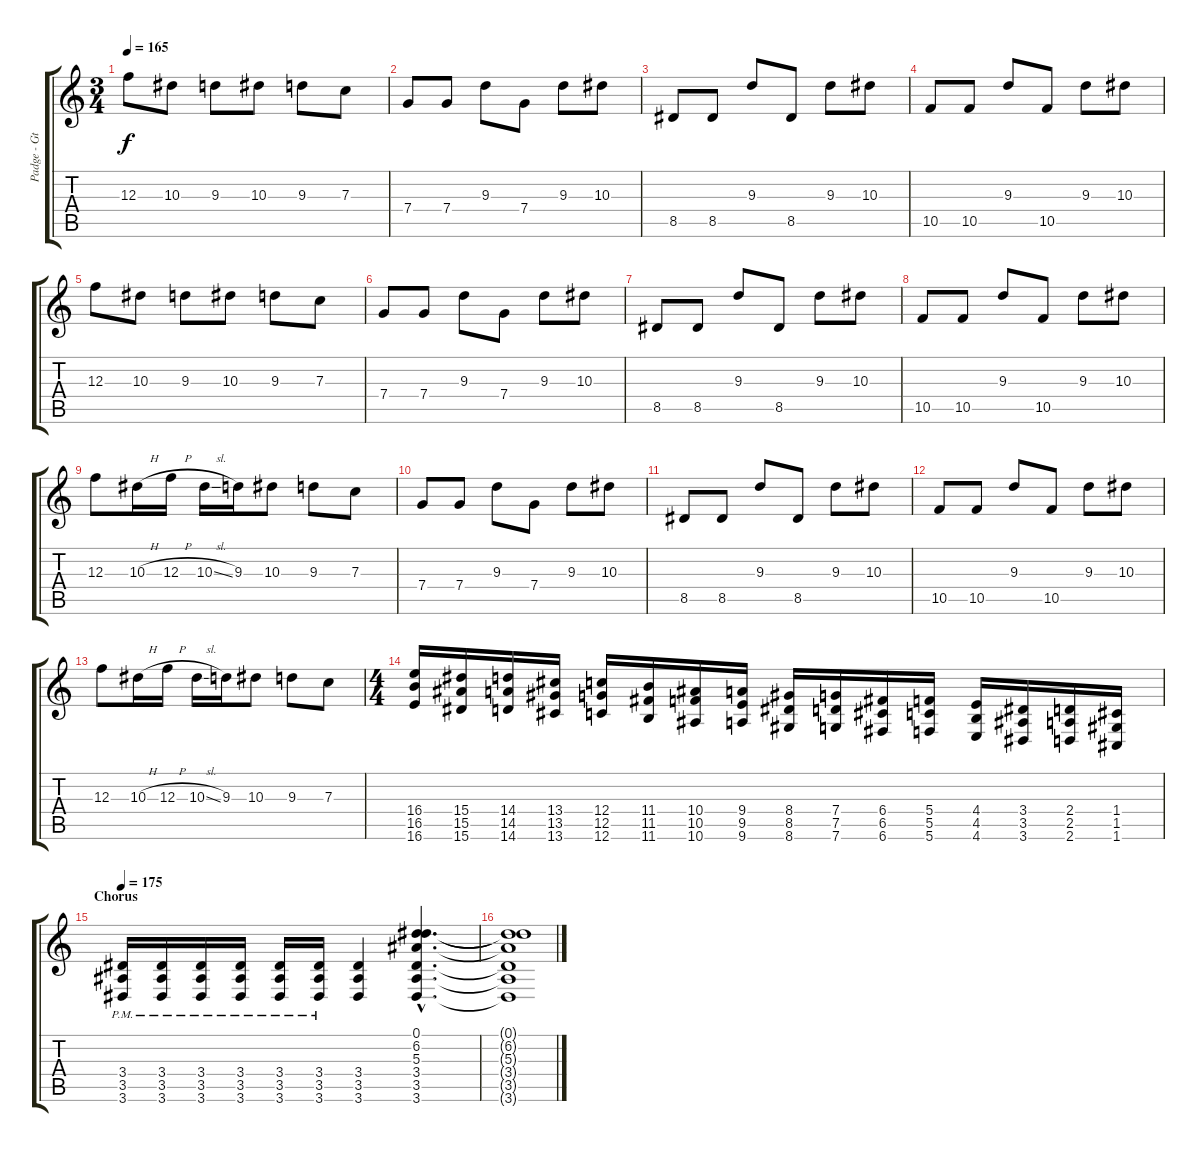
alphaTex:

\track ("Padge - Gtr. 2" "Padge - Gt") {instrument distortionguitar}
\staff {score tabs}
\tuning (D4 A3 F3 C3 G2 C2) {hide}
\ts (3 4)
\tempo 165
\clef g2
\ks c
12.3.8{dy f} 10.3.8 9.3.8 10.3.8 9.3.8 7.3.8 |
7.4.8 7.4.8 9.3.8 7.4.8 9.3.8 10.3.8 |
8.5.8 8.5.8 9.3.8 8.5.8 9.3.8 10.3.8 |
10.5.8 10.5.8 9.3.8 10.5.8 9.3.8 10.3.8 |
12.3.8 10.3.8 9.3.8 10.3.8 9.3.8 7.3.8 |
7.4.8 7.4.8 9.3.8 7.4.8 9.3.8 10.3.8 |
8.5.8 8.5.8 9.3.8 8.5.8 9.3.8 10.3.8 |
10.5.8 10.5.8 9.3.8 10.5.8 9.3.8 10.3.8 |
12.3.8 10.3{h}.16 12.3{h}.16 10.3{sl}.16 9.3.16 10.3.8 9.3.8 7.3.8 |
7.4.8 7.4.8 9.3.8 7.4.8 9.3.8 10.3.8 |
8.5.8 8.5.8 9.3.8 8.5.8 9.3.8 10.3.8 |
10.5.8 10.5.8 9.3.8 10.5.8 9.3.8 10.3.8 |
12.3.8 10.3{h}.16 12.3{h}.16 10.3{sl}.16 9.3.16 10.3.8 9.3.8 7.3.8 |
\ts (4 4)
(16.4 16.5 16.6).16{instrument guitarfretnoise} (15.4 15.5 15.6).16 (14.4 14.5 14.6).16 (13.4 13.5 13.6).16 (12.4 12.5 12.6).16 (11.4 11.5 11.6).16 (10.4 10.5 10.6).16 (9.4 9.5 9.6).16 (8.4 8.5 8.6).16 (7.4 7.5 7.6).16 (6.4 6.5 6.6).16 (5.4 5.5 5.6).16 (4.4 4.5 4.6).16 (3.4 3.5 3.6).16 (2.4 2.5 2.6).16 (1.4 1.5 1.6).16 |
\section ("" "Chorus")
\tempo 175
(3.4{pm} 3.5{pm} 3.6{pm}).16{instrument distortionguitar} (3.4{pm} 3.5{pm} 3.6{pm}).16 (3.4{pm} 3.5{pm} 3.6{pm}).16 (3.4{pm} 3.5{pm} 3.6{pm}).16 (3.4{pm} 3.5{pm} 3.6{pm}).16 (3.4{pm} 3.5{pm} 3.6{pm}).16 (3.4 3.5 3.6).4 (0.1{hac} 6.2{hac} 5.3{hac} 3.4{hac} 3.5{hac} 3.6{hac}).4{d} |
(0.1{t} 6.2{t} 5.3{t} 3.4{t} 3.5{t} 3.6{t}).1
